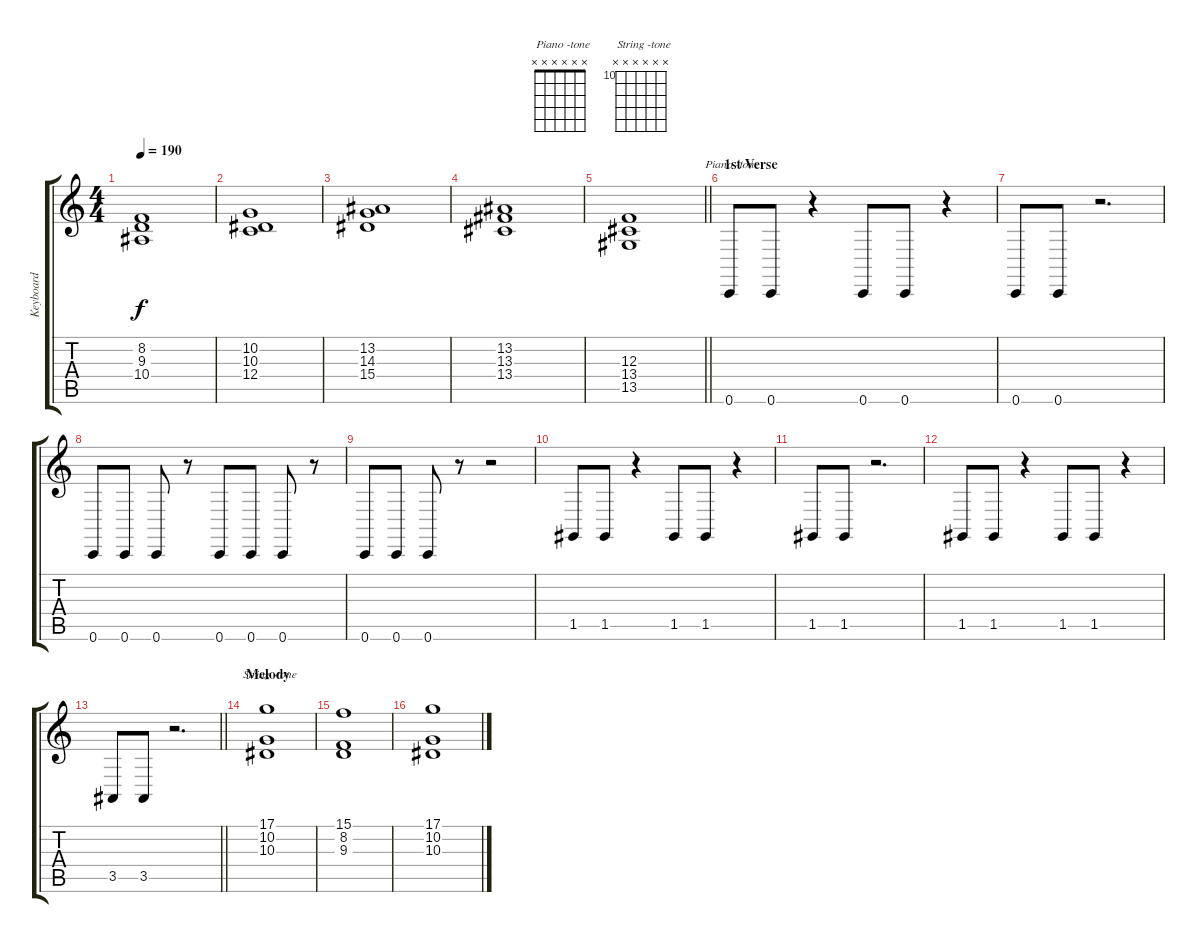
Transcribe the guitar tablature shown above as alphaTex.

\track ("Keyboard" "Keyboard") {instrument stringensemble1}
\staff {score tabs}
\tuning (D4 A3 F3 C3 G2 C2) {hide}
\chord ("  Piano -tone" x x x x x x)
\chord ("  String -tone" x x x x x x) {firstfret 10}
\ts (4 4)
\tempo 190
\clef g2
\ks c
(8.2 9.3 10.4).1{dy f} |
(10.2 10.3 12.4).1 |
(13.2 14.3 15.4).1 |
(13.2 13.3 13.4).1 |
\barLineRight lightlight
(12.3 13.4 13.5).1 |
\section ("" "1st Verse")
0.6.8{ch "  Piano -tone" volume 8 instrument electricgrandpiano} 0.6.8 r.4 0.6.8 0.6.8 r.4 |
0.6.8 0.6.8 r.2{d} |
0.6.8 0.6.8 0.6.8 r.8 0.6.8 0.6.8 0.6.8 r.8 |
0.6.8 0.6.8 0.6.8 r.8 r.2 |
1.5.8 1.5.8 r.4 1.5.8 1.5.8 r.4 |
1.5.8 1.5.8 r.2{d} |
1.5.8 1.5.8 r.4 1.5.8 1.5.8 r.4 |
\barLineRight lightlight
3.5.8 3.5.8 r.2{d} |
\section ("" "Melody")
(17.1 10.2 10.3).1{ch "  String -tone" volume 8 instrument stringensemble1} |
(15.1 8.2 9.3).1 |
(17.1 10.2 10.3).1
